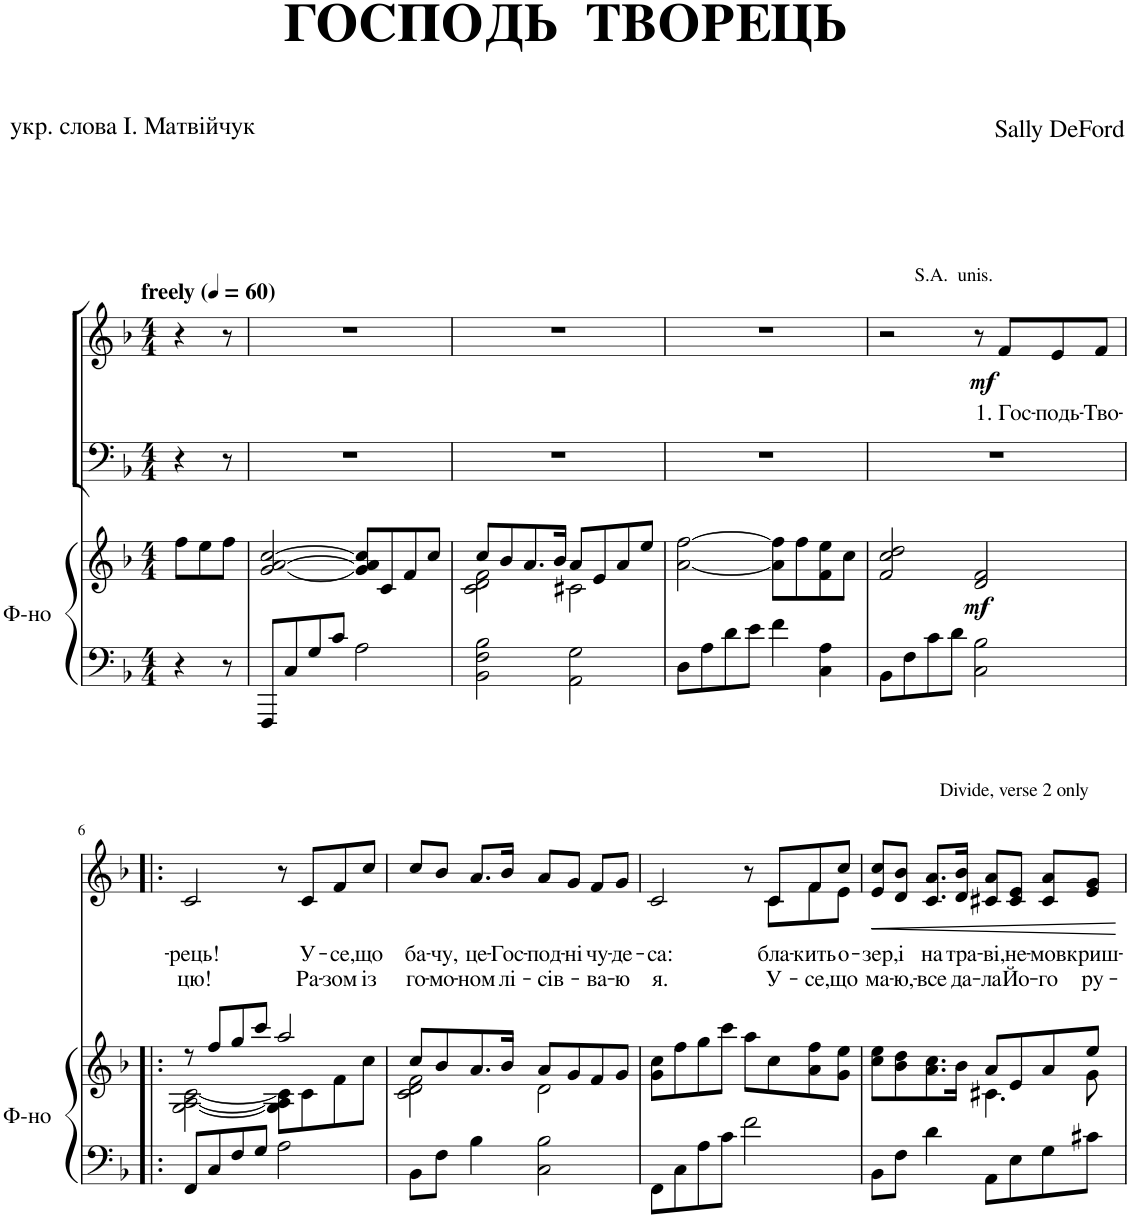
**kern	**kern	**dynam	**kern	**kern	**text	**text	**text	**dynam
*part3	*part3	*part3	*part2	*part1	*part1	*part1	*part1	*part1
*staff4	*staff3	*staff3/4	*staff2	*staff1	*staff1	*staff1	*staff1	*staff1
*I"Ф-но	*	*	*I"Бас	*I"Сопрано	*	*	*	*
*clefF4	*clefG2	*	*clefF4	*clefG2	*	*	*	*
*k[b-]	*k[b-]	*	*k[b-]	*k[b-]	*	*	*	*
*M4/4	*M4/4	*	*M4/4	*M4/4	*	*	*	*
*MM60	*MM60	*	*MM60	*MM60	*	*	*	*
=1	=1	=1	=1	=1	=1	=1	=1	=1
!	!	!	!	!LO:TX:a:B:t=freely	!	!	!	!
4r	8ff\L	.	4r	4r	.	.	.	.
.	8ee\	.	.	.	.	.	.	.
8r	8ff\J	.	8r	8r	.	.	.	.
=2	=2	=2	=2	=2	=2	=2	=2	=2
8FFF/L	[2g/ [2a/ [2cc/	.	1r	1r	.	.	.	.
8C/	.	.	.	.	.	.	.	.
8G/	.	.	.	.	.	.	.	.
8c/J	.	.	.	.	.	.	.	.
2A\	8g/] 8a/] 8cc/]L	.	.	.	.	.	.	.
.	8c/	.	.	.	.	.	.	.
.	8f/	.	.	.	.	.	.	.
.	8cc/J	.	.	.	.	.	.	.
=3	=3	=3	=3	=3	=3	=3	=3	=3
*	*^	*	*	*	*	*	*	*
2BB-\ 2F\ 2B-\	8cc/L	2c\ 2d\ 2f\	.	1r	1r	.	.	.	.
.	8b-/	.	.	.	.	.	.	.	.
.	8.a/	.	.	.	.	.	.	.	.
.	16b-/Jk	.	.	.	.	.	.	.	.
2AA\ 2G\	8a/L	2c#X\	.	.	.	.	.	.	.
.	8e/	.	.	.	.	.	.	.	.
.	8a/	.	.	.	.	.	.	.	.
.	8ee/J	.	.	.	.	.	.	.	.
*	*v	*v	*	*	*	*	*	*	*
=4	=4	=4	=4	=4	=4	=4	=4	=4
8D\L	[2a\ [2ff\	.	1r	1r	.	.	.	.
8A\	.	.	.	.	.	.	.	.
8d\	.	.	.	.	.	.	.	.
8e\J	.	.	.	.	.	.	.	.
4f\	8a\] 8ff\]L	.	.	.	.	.	.	.
.	8ff\	.	.	.	.	.	.	.
4C\ 4A\	8f\ 8ee\	.	.	.	.	.	.	.
.	8cc\J	.	.	.	.	.	.	.
=5	=5	=5	=5	=5	=5	=5	=5	=5
!	!	!	!	!LO:TX:a:t=S.A.  unis.	!	!	!	!
8BB-\L	2f/ 2cc/ 2dd/	.	1r	2r	.	.	.	.
8F\	.	.	.	.	.	.	.	.
8c\	.	.	.	.	.	.	.	.
8d\J	.	.	.	.	.	.	.	.
!	!	!LO:DY:b	!	!	!	!	!	!LO:DY:b
2C\ 2B-\	2d/ 2f/	mf	.	8r	.	.	.	mf
!	!	!	!	!	!	!LO:LY:b	!	!
.	.	.	.	8f/L	.	1. Гос-	.	.
!	!	!	!	!	!	!LO:LY:b	!	!
.	.	.	.	8e/	.	-подь-	.	.
!	!	!	!	!	!	!LO:LY:b	!	!
.	.	.	.	8f/J	.	-Тво-	.	.
!!LO:LB:g=z
=6!|:	=6!|:	=6!|:	=6!|:	=6!|:	=6!|:	=6!|:	=6!|:	=6!|:
*	*^	*	*	*	*	*	*	*
!	!	!	!	!	!	!	!LO:LY:b	!LO:LY:b	!
8FF/L	8r	[2G\ [2A\ [2c\	.	1r	2c/	.	-рець!	цю!	.
8C/	8ff/L	.	.	.	.	.	.	.	.
8F/	8gg/	.	.	.	.	.	.	.	.
8G/J	8ccc/J	.	.	.	.	.	.	.	.
2A\	2aa/	8G\] 8A\] 8c\]L	.	.	8r	.	.	.	.
!	!	!	!	!	!	!	!LO:LY:b	!LO:LY:b	!
.	.	8c\	.	.	8c/L	.	У-	Ра-	.
!	!	!	!	!	!	!	!LO:LY:b	!LO:LY:b	!
.	.	8f\	.	.	8f/	.	-се,	-зом	.
!	!	!	!	!	!	!	!LO:LY:b	!LO:LY:b	!
.	.	8cc\J	.	.	8cc/J	.	що	із	.
=7	=7	=7	=7	=7	=7	=7	=7	=7	=7
!	!	!	!	!	!	!	!LO:LY:b	!LO:LY:b	!
8BB-\L	8cc/L	2c\ 2d\ 2f\	.	1r	8cc/L	.	ба-	го-	.
!	!	!	!	!	!	!	!LO:LY:b	!LO:LY:b	!
8F\J	8b-/	.	.	.	8b-/J	.	-чу,	-мо-	.
!	!	!	!	!	!	!	!LO:LY:b	!LO:LY:b	!
4B-\	8.a/	.	.	.	8.a/L	.	це-	-ном	.
!	!	!	!	!	!	!	!LO:LY:b	!LO:LY:b	!
.	16b-/Jk	.	.	.	16b-/Jk	.	-Гос-	лі-	.
!	!	!	!	!	!	!	!LO:LY:b	!LO:LY:b	!
2C\ 2B-\	8a/L	2d\	.	.	8a/L	.	-под-	-сів-	.
!	!	!	!	!	!	!	!LO:LY:b	!	!
.	8g/	.	.	.	8g/J	.	-ні	.	.
!	!	!	!	!	!	!	!LO:LY:b	!LO:LY:b	!
.	8f/	.	.	.	8f/L	.	чу-	-ва-	.
!	!	!	!	!	!	!	!LO:LY:b	!LO:LY:b	!
.	8g/J	.	.	.	8g/J	.	-де-	-ю	.
*	*v	*v	*	*	*	*	*	*	*
=8	=8	=8	=8	=8	=8	=8	=8	=8
!	!	!	!	!LO:TX:a:t=Divide, verse 2 only	!	!	!	!
!	!	!	!	!	!	!LO:LY:b	!LO:LY:b	!
*	*	*	*	*^	*	*	*	*
8FF\L	8g\ 8cc\L	.	1r	2c/	8ryy	.	-са:	я.	.
*	*	*	*	*v	*v	*	*	*	*
8C\	8ff\	.	.	.	.	.	.	.
8A\	8gg\	.	.	.	.	.	.	.
8c\J	8ccc\J	.	.	.	.	.	.	.
2f\	8aa\L	.	.	8r	.	.	.	.
!	!	!	!	!	!	!LO:LY:b	!LO:LY:b	!
*	*	*	*	*^	*	*	*	*
.	8cc\	.	.	8c/L	8c\L	.	бла-	У-	.
!	!	!	!	!	!	!	!LO:LY:b	!LO:LY:b	!
.	8a\ 8ff\	.	.	8f/	8f\	.	-кить	-се,	.
!	!	!	!	!	!	!	!LO:LY:b	!LO:LY:b	!
.	8g\ 8ee\J	.	.	8cc/J	8e\J	.	о-	що	.
=9	=9	=9	=9	=9	=9	=9	=9	=9	=9
*	*^	*	*	*	*	*	*	*	*
!	!	!	!	!	!	!	!	!LO:LY:b	!LO:LY:b	!LO:HP:b
*	*	*	*	*	*v	*v	*	*	*	*
8BB-\L	8cc\ 8ee\L	2ryy	.	1r	8e/ 8cc/L	.	-зер,	ма-	<
!	!	!	!	!	!	!	!LO:LY:b	!LO:LY:b	!
8F\J	8b-\ 8dd\	.	.	.	8d/ 8b-/J	.	і	-ю,-	.
!	!	!	!	!	!	!	!LO:LY:b	!LO:LY:b	!
4d\	8.a\ 8.cc\	.	.	.	8.c/ 8.a/L	.	на	-все	.
!	!	!	!	!	!	!	!LO:LY:b	!LO:LY:b	!
.	16b-\Jk	.	.	.	16d/ 16b-/Jk	.	тра-	да-	.
!	!	!	!	!	!	!	!LO:LY:b	!LO:LY:b	!
8AA\L	8a/L	4.c#X\	.	.	8c#X/ 8a/L	.	-ві,	-ла	.
!	!	!	!	!	!	!	!LO:LY:b	!LO:LY:b	!
8E\	8e/	.	.	.	8c#/ 8e/J	.	не-	Йо-	.
!	!	!	!	!	!	!	!LO:LY:b	!LO:LY:b	!
8G\	8a/	.	.	.	8c#/ 8a/L	.	-мов	-го	.
!	!	!	!	!	!	!	!LO:LY:b	!LO:LY:b	!
8c#X\J	8ee/J	8g\	.	.	8e/ 8g/J	.	криш-	ру-	.
*	*v	*v	*	*	*	*	*	*	*
.	.	.	.	.	.	.	.	[
=	=	=	=	=	=	=	=	=
*-	*-	*-	*-	*-	*-	*-	*-	*-
